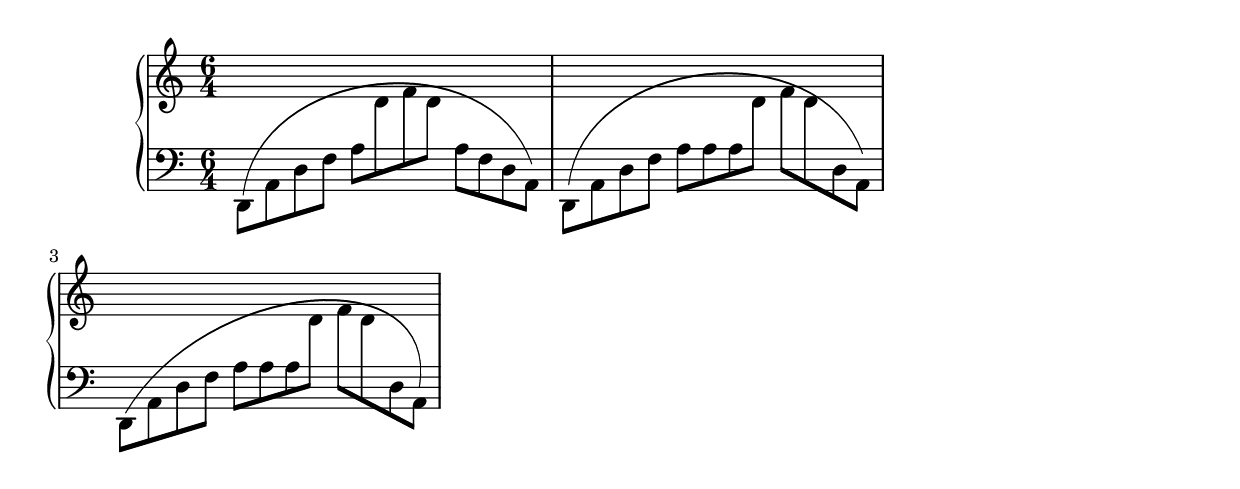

\version "2.7.39"

\header {

    texidoc="
Extreme slurs are scaled to fit the pattern, but only  symmetrically.
Asymmetric slurs are created by setting @code{eccentricity}."

}
\layout {
    ragged-right = ##t
}

baseWalk =  \relative c {
    \time 6/4
    \stemDown
    \slurUp
    d,8[( a' d f] a[ d f d] a[ f d  a)]
    d,8[( a' d f] a[ a a d] f[ d d,  a)]
    \once\override Slur #'eccentricity = #6.0
    d,8[( a' d f] a[ a a d] f[ d d,  a)]
}

\context PianoStaff 
    \autochange \baseWalk


